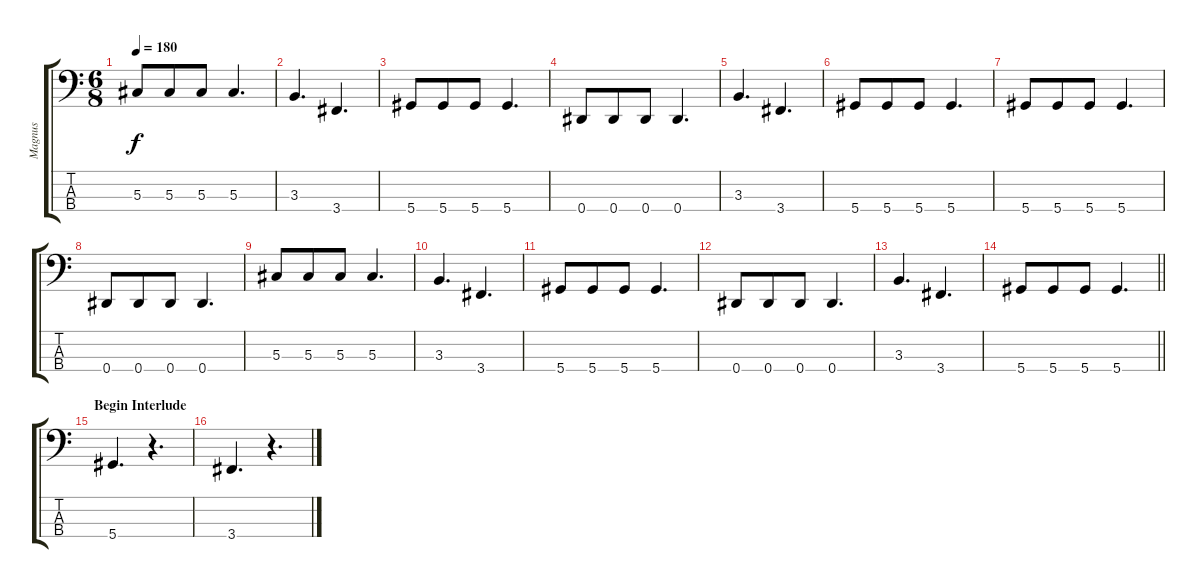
\track ("Magnus" "Magnus") {instrument electricbassfinger}
\staff {score tabs}
\tuning (Gb2 Db2 Ab1 Eb1) {hide}
\ts (6 8)
\tempo 180
\clef f4
\ks c
5.3.8{dy f} 5.3.8 5.3.8 5.3.4{d} |
3.3.4{d} 3.4.4{d} |
5.4.8 5.4.8 5.4.8 5.4.4{d} |
0.4.8 0.4.8 0.4.8 0.4.4{d} |
3.3.4{d} 3.4.4{d} |
5.4.8 5.4.8 5.4.8 5.4.4{d} |
5.4.8 5.4.8 5.4.8 5.4.4{d} |
0.4.8 0.4.8 0.4.8 0.4.4{d} |
5.3.8 5.3.8 5.3.8 5.3.4{d} |
3.3.4{d} 3.4.4{d} |
5.4.8 5.4.8 5.4.8 5.4.4{d} |
0.4.8 0.4.8 0.4.8 0.4.4{d} |
3.3.4{d} 3.4.4{d} |
\barLineRight lightlight
5.4.8 5.4.8 5.4.8 5.4.4{d} |
\section ("" "Begin Interlude")
5.4.4{d} r.4{d} |
3.4.4{d} r.4{d}
